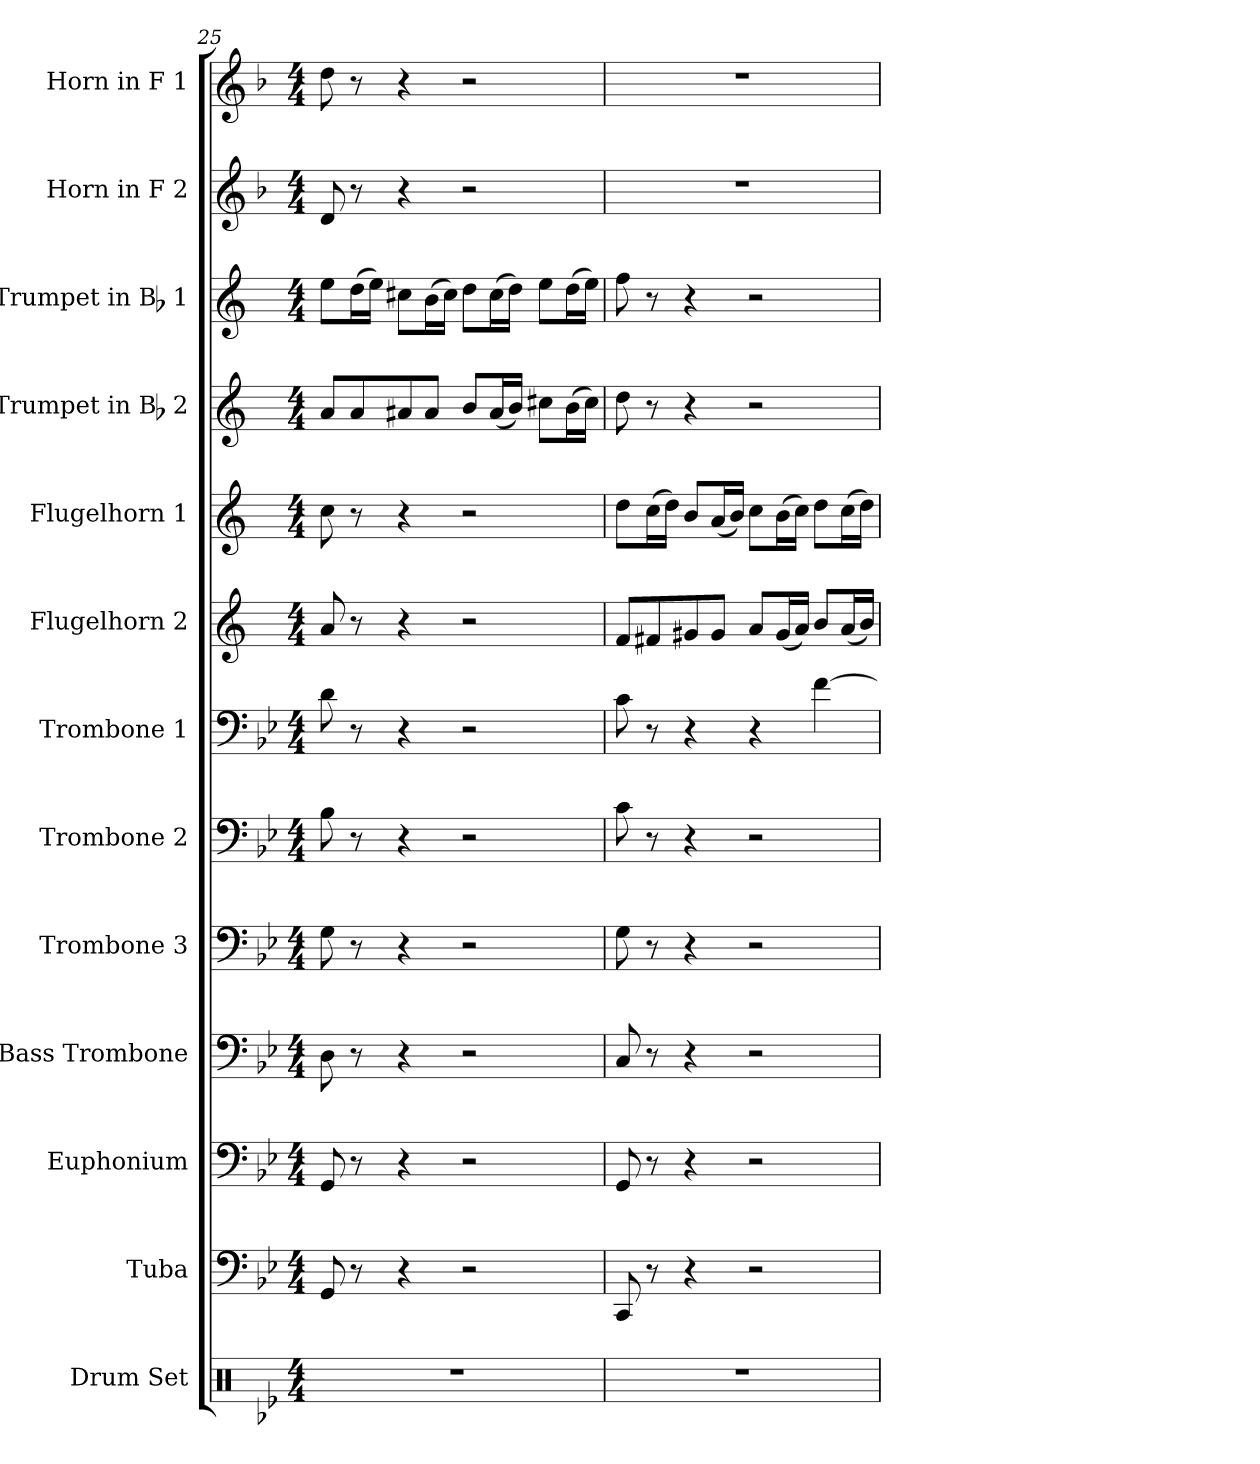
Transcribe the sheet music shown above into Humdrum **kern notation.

**kern	**kern	**kern	**kern	**kern	**kern	**kern	**kern	**kern	**kern	**kern	**kern	**kern
*part13	*part12	*part11	*part10	*part9	*part8	*part7	*part6	*part5	*part4	*part3	*part2	*part1
*staff13	*staff12	*staff11	*staff10	*staff9	*staff8	*staff7	*staff6	*staff5	*staff4	*staff3	*staff2	*staff1
*I"Drum Set	*I"Tuba	*I"Euphonium	*I"Bass Trombone	*I"Trombone 3	*I"Trombone 2	*I"Trombone 1	*I"Flugelhorn 2	*I"Flugelhorn 1	*I"Trumpet in Bb 2	*I"Trumpet in Bb 1	*I"Horn in F 2	*I"Horn in F 1
*I'D. S.	*I'Tuba	*I'Euph.	*I'B. Tbn.	*I'Tbn. 3	*I'Tbn. 2	*I'Tbn. 1	*I'Flghn. 2	*I'Flghn. 1	*	*	*I'Hn. 2	*I'Hn. 1
*clefX	*clefF4	*clefF4	*clefF4	*clefF4	*clefF4	*clefF4	*clefG2	*clefG2	*clefG2	*clefG2	*clefG2	*clefG2
*	*	*	*	*	*	*	*ITrd1c2	*ITrd1c2	*ITrd1c2	*ITrd1c2	*ITrd4c7	*ITrd4c7
*k[b-e-]	*k[b-e-]	*k[b-e-]	*k[b-e-]	*k[b-e-]	*k[b-e-]	*k[b-e-]	*k[b-e-]	*k[b-e-]	*k[b-e-]	*k[b-e-]	*k[b-e-]	*k[b-e-]
*B-:	*B-:	*B-:	*B-:	*B-:	*B-:	*B-:	*	*	*	*	*B-:	*B-:
*M4/4	*M4/4	*M4/4	*M4/4	*M4/4	*M4/4	*M4/4	*M4/4	*M4/4	*M4/4	*M4/4	*M4/4	*M4/4
=25	=25	=25	=25	=25	=25	=25	=25	=25	=25	=25	=25	=25
1r	8GG/	8GG/	8D\	8G\	8B-\	8d\	8g/	8b-\	8g/L	8dd\L	8G/	8g\
.	8r	8r	8r	8r	8r	8r	8r	8r	8g/	(>16cc\L	8r	8r
.	.	.	.	.	.	.	.	.	.	16dd\JJ)	.	.
.	4r	4r	4r	4r	4r	4r	4r	4r	8g#X/	8bn\L	4r	4r
.	.	.	.	.	.	.	.	.	8g#/J	(>16a\L	.	.
.	.	.	.	.	.	.	.	.	.	16b\JJ)	.	.
.	2r	2r	2r	2r	2r	2r	2r	2r	8a/L	8cc\L	2r	2r
.	.	.	.	.	.	.	.	.	(<16g#/L	(>16b\L	.	.
.	.	.	.	.	.	.	.	.	16a/JJ)	16cc\JJ)	.	.
.	.	.	.	.	.	.	.	.	8bn\L	8dd\L	.	.
.	.	.	.	.	.	.	.	.	(>16a\L	(>16cc\L	.	.
.	.	.	.	.	.	.	.	.	16b\JJ)	16dd\JJ)	.	.
=26	=26	=26	=26	=26	=26	=26	=26	=26	=26	=26	=26	=26
1r	8CC/	8GG/	8C/	8G\	8c\	8c\	8e-/L	8cc\L	8cc\	8ee-\	1r	1r
.	8r	8r	8r	8r	8r	8r	8en/	(>16b-\L	8r	8r	.	.
.	.	.	.	.	.	.	.	16cc\JJ)	.	.	.	.
.	4r	4r	4r	4r	4r	4r	8f#X/	8a/L	4r	4r	.	.
.	.	.	.	.	.	.	8f#/J	(<16g/L	.	.	.	.
.	.	.	.	.	.	.	.	16a/JJ)	.	.	.	.
.	2r	2r	2r	2r	2r	4r	8g/L	8b-\L	2r	2r	.	.
.	.	.	.	.	.	.	(<16f#/L	(>16a\L	.	.	.	.
.	.	.	.	.	.	.	16g/JJ)	16b-\JJ)	.	.	.	.
.	.	.	.	.	.	[4f\	8a/L	8cc\L	.	.	.	.
.	.	.	.	.	.	.	(<16g/L	(>16b-\L	.	.	.	.
.	.	.	.	.	.	.	16a/JJ)	16cc\JJ)	.	.	.	.
=	=	=	=	=	=	=	=	=	=	=	=	=
*-	*-	*-	*-	*-	*-	*-	*-	*-	*-	*-	*-	*-
